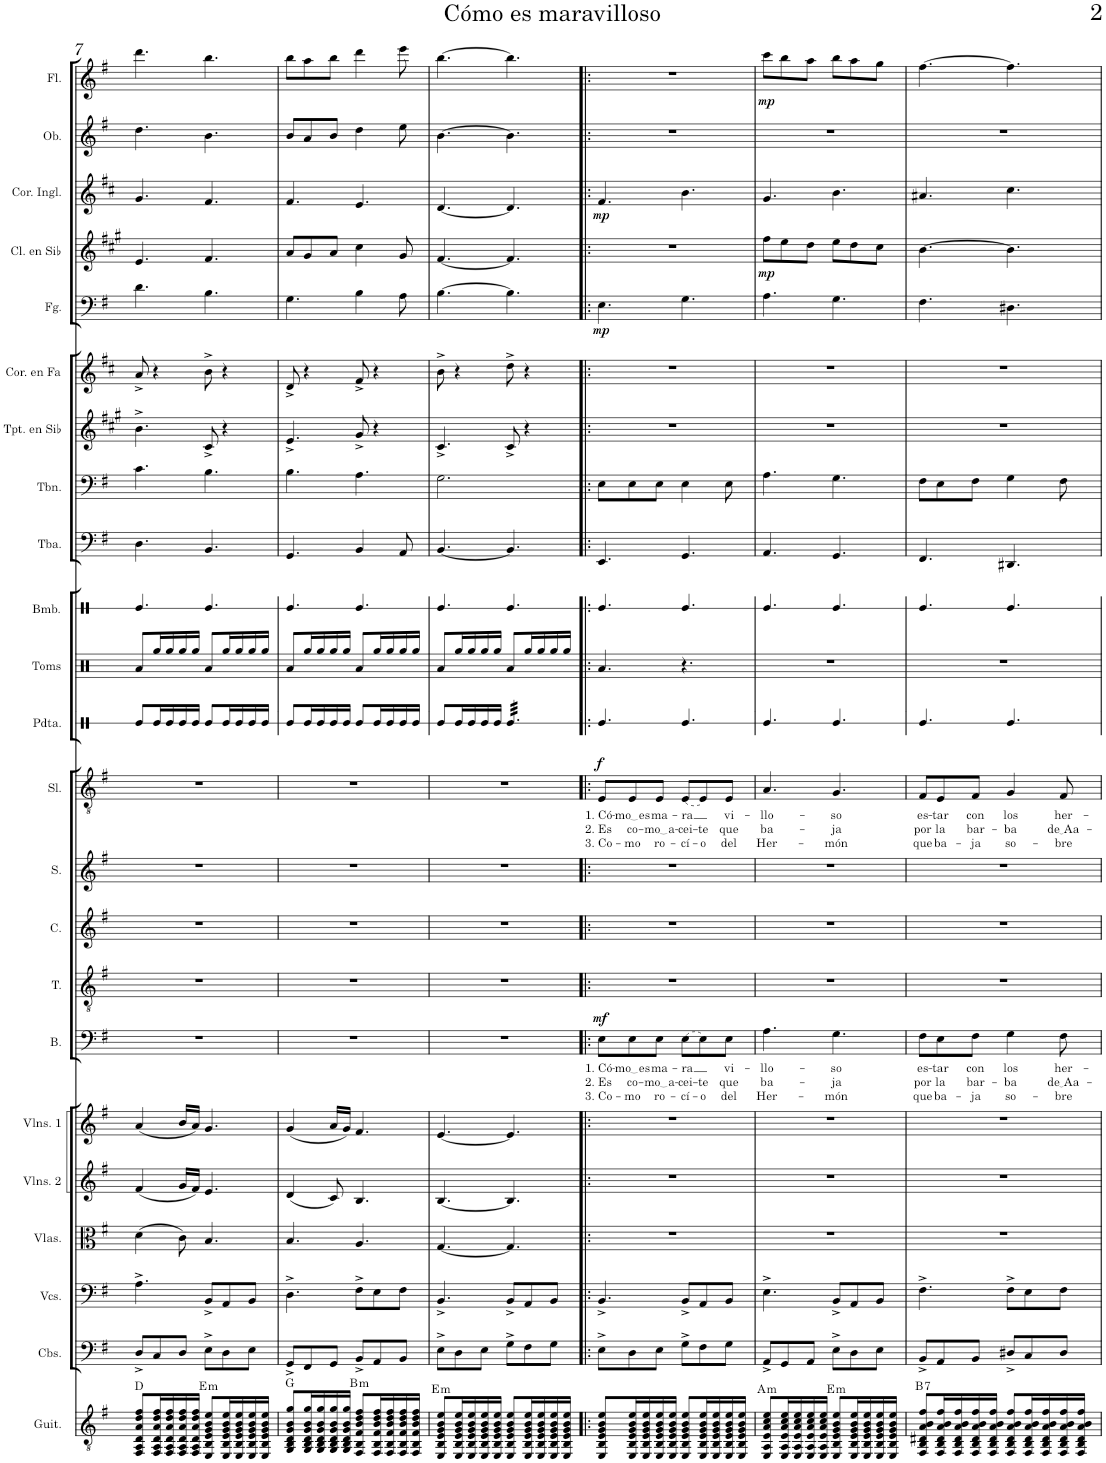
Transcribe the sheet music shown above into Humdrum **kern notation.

**kern	**harte	**kern	**kern	**kern	**kern	**kern	**kern	**text	**text	**text	**dynam	**kern	**kern	**kern	**kern	**text	**text	**text	**dynam	**kern	**kern	**kern	**kern	**kern	**kern	**kern	**kern	**dynam	**kern	**dynam	**kern	**dynam	**kern	**kern	**dynam
*part23	*part23	*part22	*part21	*part20	*part19	*part18	*part17	*part17	*part17	*part17	*part17	*part16	*part15	*part14	*part13	*part13	*part13	*part13	*part13	*part12	*part11	*part10	*part9	*part8	*part7	*part6	*part5	*part5	*part4	*part4	*part3	*part3	*part2	*part1	*part1
*staff23	*	*staff22	*staff21	*staff20	*staff19	*staff18	*staff17	*staff17	*staff17	*staff17	*staff17	*staff16	*staff15	*staff14	*staff13	*staff13	*staff13	*staff13	*staff13	*staff12	*staff11	*staff10	*staff9	*staff8	*staff7	*staff6	*staff5	*staff5	*staff4	*staff4	*staff3	*staff3	*staff2	*staff1	*staff1
*I"Guitarra clásica	*	*I"Contrabajos	*I"Violonchelos	*I"Violas	*I"Violines 2	*I"Violines 1	*I"Bajo	*	*	*	*	*I"Tenor	*I"Contralto	*I"Soprano	*I"Solista	*	*	*	*	*I"Pandereta	*I"Toms	*I"Bombo	*I"Tuba	*I"Trombón	*I"Trompeta en Sib	*I"Trompa en Fa	*I"Fagot	*	*I"Clarinete en Sib	*	*I"Corno inglés	*	*I"Oboe	*I"Flauta	*
*I'Guit.	*	*I'Cbs.	*I'Vcs.	*I'Vlas.	*I'Vlns. 2	*I'Vlns. 1	*I'B.	*	*	*	*	*I'T.	*I'C.	*I'S.	*I'Sl.	*	*	*	*	*I'Pdta.	*I'Toms	*I'Bmb.	*I'Tba.	*I'Tbn.	*I'Tpt. en Sib	*	*I'Fg.	*	*I'Cl. en Sib	*	*I'Cor. Ingl.	*	*I'Ob.	*I'Fl.	*
!!LO:PB:g=z
*clefGv2	*	*clefF4	*clefF4	*clefC3	*clefG2	*clefG2	*clefF4	*	*	*	*	*clefGv2	*clefG2	*clefG2	*clefGv2	*	*	*	*	*clefX	*clefX	*clefX	*clefF4	*clefF4	*clefG2	*clefG2	*clefF4	*	*clefG2	*	*clefG2	*	*clefG2	*clefG2	*
*	*	*Trd7c12	*	*	*	*	*	*	*	*	*	*	*	*	*	*	*	*	*	*	*	*	*	*	*Trd1c2	*Trd4c7	*	*	*Trd1c2	*	*Trd4c7	*	*	*	*
*k[f#]	*	*k[f#]	*k[f#]	*k[f#]	*k[f#]	*k[f#]	*k[f#]	*	*	*	*	*k[f#]	*k[f#]	*k[f#]	*k[f#]	*	*	*	*	*k[]	*k[]	*k[]	*k[f#]	*k[f#]	*k[f#c#g#]	*k[f#c#]	*k[f#]	*	*k[f#c#g#]	*	*k[f#c#]	*	*k[f#]	*k[f#]	*
*M6/8	*	*M6/8	*M6/8	*M6/8	*M6/8	*M6/8	*M6/8	*	*	*	*	*M6/8	*M6/8	*M6/8	*M6/8	*	*	*	*	*M6/8	*M6/8	*M6/8	*M6/8	*M6/8	*M6/8	*M6/8	*M6/8	*	*M6/8	*	*M6/8	*	*M6/8	*M6/8	*
=7	=7	=7	=7	=7	=7	=7	=7	=7	=7	=7	=7	=7	=7	=7	=7	=7	=7	=7	=7	=7	=7	=7	=7	=7	=7	=7	=7	=7	=7	=7	=7	=7	=7	=7	=7
8FF#/ 8AA/ 8D/ 8A/ 8d/ 8f#/L	D:maj	8D^/L	4.A^\	(4d\	(4f#/	(4a/	2.r	.	.	.	.	2.r	2.r	2.r	2.r	.	.	.	.	8Re/L	8Ra/L	4.Re/	4.D\	4.c\	4.b^\	8a^/	4.d\	.	4.e/	.	4.g/	.	4.dd\	4.ddd\	.
16FF#/ 16AA/ 16D/ 16A/ 16d/ 16f#/L	.	8C/	.	.	.	.	.	.	.	.	.	.	.	.	.	.	.	.	.	16Re/L	16Rgg/L	.	.	.	.	4r	.	.	.	.	.	.	.	.	.
16FF#/ 16AA/ 16D/ 16A/ 16d/ 16f#/	.	.	.	.	.	.	.	.	.	.	.	.	.	.	.	.	.	.	.	16Re/	16Rgg/	.	.	.	.	.	.	.	.	.	.	.	.	.	.
16FF#/ 16AA/ 16D/ 16A/ 16d/ 16f#/	.	8D/J	.	8c\)	16g/LL	16b/LL	.	.	.	.	.	.	.	.	.	.	.	.	.	16Re/	16Rgg/	.	.	.	.	.	.	.	.	.	.	.	.	.	.
16FF#/ 16AA/ 16D/ 16A/ 16d/ 16f#/JJ	.	.	.	.	16f#/JJ)	16a/JJ)	.	.	.	.	.	.	.	.	.	.	.	.	.	16Re/JJ	16Rgg/JJ	.	.	.	.	.	.	.	.	.	.	.	.	.	.
!	!LO:H:kt=m	!	!	!	!	!	!	!	!	!	!	!	!	!	!	!	!	!	!	!	!	!	!	!	!	!	!	!	!	!	!	!	!	!	!
8EE/ 8BB/ 8E/ 8G/ 8B/ 8e/L	E:min	8E^\L	8BB^/L	4.B/	4.e/	4.g/	.	.	.	.	.	.	.	.	.	.	.	.	.	8Re/L	8Ra/L	4.Re/	4.BB/	4.B\	8c#^/	8b^\	4.B\	.	4.f#/	.	4.f#/	.	4.b\	4.bb\	.
16EE/ 16BB/ 16E/ 16G/ 16B/ 16e/L	.	8D\	8AA/	.	.	.	.	.	.	.	.	.	.	.	.	.	.	.	.	16Re/L	16Rgg/L	.	.	.	4r	4r	.	.	.	.	.	.	.	.	.
16EE/ 16BB/ 16E/ 16G/ 16B/ 16e/	.	.	.	.	.	.	.	.	.	.	.	.	.	.	.	.	.	.	.	16Re/	16Rgg/	.	.	.	.	.	.	.	.	.	.	.	.	.	.
16EE/ 16BB/ 16E/ 16G/ 16B/ 16e/	.	8E\J	8BB/J	.	.	.	.	.	.	.	.	.	.	.	.	.	.	.	.	16Re/	16Rgg/	.	.	.	.	.	.	.	.	.	.	.	.	.	.
16EE/ 16BB/ 16E/ 16G/ 16B/ 16e/JJ	.	.	.	.	.	.	.	.	.	.	.	.	.	.	.	.	.	.	.	16Re/JJ	16Rgg/JJ	.	.	.	.	.	.	.	.	.	.	.	.	.	.
=8	=8	=8	=8	=8	=8	=8	=8	=8	=8	=8	=8	=8	=8	=8	=8	=8	=8	=8	=8	=8	=8	=8	=8	=8	=8	=8	=8	=8	=8	=8	=8	=8	=8	=8	=8
8GG/ 8BB/ 8D/ 8G/ 8B/ 8g/L	G:maj	8GG^/L	4.D^\	4.B/	(4d/	(4g/	2.r	.	.	.	.	2.r	2.r	2.r	2.r	.	.	.	.	8Re/L	8Ra/L	4.Re/	4.GG/	4.B\	4.e^/	8d^/	4.G\	.	8a/L	.	4.f#/	.	8b/L	8bb\L	.
16GG/ 16BB/ 16D/ 16G/ 16B/ 16g/L	.	8FF#/	.	.	.	.	.	.	.	.	.	.	.	.	.	.	.	.	.	16Re/L	16Rgg/L	.	.	.	.	4r	.	.	8g#/	.	.	.	8a/	8aa\	.
16GG/ 16BB/ 16D/ 16G/ 16B/ 16g/	.	.	.	.	.	.	.	.	.	.	.	.	.	.	.	.	.	.	.	16Re/	16Rgg/	.	.	.	.	.	.	.	.	.	.	.	.	.	.
16GG/ 16BB/ 16D/ 16G/ 16B/ 16g/	.	8GG/J	.	.	8c/)	16a/LL	.	.	.	.	.	.	.	.	.	.	.	.	.	16Re/	16Rgg/	.	.	.	.	.	.	.	8a/J	.	.	.	8b/J	8bb\J	.
16GG/ 16BB/ 16D/ 16G/ 16B/ 16g/JJ	.	.	.	.	.	16g/JJ)	.	.	.	.	.	.	.	.	.	.	.	.	.	16Re/JJ	16Rgg/JJ	.	.	.	.	.	.	.	.	.	.	.	.	.	.
!	!LO:H:kt=m	!	!	!	!	!	!	!	!	!	!	!	!	!	!	!	!	!	!	!	!	!	!	!	!	!	!	!	!	!	!	!	!	!	!
8FF#/ 8BB/ 8F#/ 8B/ 8d/ 8f#/L	B:min	8BB^/L	8F#^\L	4.A/	4.B/	4.f#/	.	.	.	.	.	.	.	.	.	.	.	.	.	8Re/L	8Ra/L	4.Re/	4BB/	4.A\	8g#^/	8f#^/	4B\	.	4cc#\	.	4.e/	.	4dd\	4ddd\	.
16FF#/ 16BB/ 16F#/ 16B/ 16d/ 16f#/L	.	8AA/	8E\	.	.	.	.	.	.	.	.	.	.	.	.	.	.	.	.	16Re/L	16Rgg/L	.	.	.	4r	4r	.	.	.	.	.	.	.	.	.
16FF#/ 16BB/ 16F#/ 16B/ 16d/ 16f#/	.	.	.	.	.	.	.	.	.	.	.	.	.	.	.	.	.	.	.	16Re/	16Rgg/	.	.	.	.	.	.	.	.	.	.	.	.	.	.
16FF#/ 16BB/ 16F#/ 16B/ 16d/ 16f#/	.	8BB/J	8F#\J	.	.	.	.	.	.	.	.	.	.	.	.	.	.	.	.	16Re/	16Rgg/	.	8AA/	.	.	.	8A\	.	8g#/	.	.	.	8ee\	8eee\	.
16FF#/ 16BB/ 16F#/ 16B/ 16d/ 16f#/JJ	.	.	.	.	.	.	.	.	.	.	.	.	.	.	.	.	.	.	.	16Re/JJ	16Rgg/JJ	.	.	.	.	.	.	.	.	.	.	.	.	.	.
=9	=9	=9	=9	=9	=9	=9	=9	=9	=9	=9	=9	=9	=9	=9	=9	=9	=9	=9	=9	=9	=9	=9	=9	=9	=9	=9	=9	=9	=9	=9	=9	=9	=9	=9	=9
!	!LO:H:kt=m	!	!	!	!	!	!	!	!	!	!	!	!	!	!	!	!	!	!	!	!	!	!	!	!	!	!	!	!	!	!	!	!	!	!
8EE/ 8BB/ 8E/ 8G/ 8B/ 8e/L	E:min	8E^\L	4.BB^/	[4.G/	[4.B/	[4.e/	2.r	.	.	.	.	2.r	2.r	2.r	2.r	.	.	.	.	8Re/L	8Ra/L	4.Re/	[4.BB/	2.G\	4.c#^/	8b^\	[4.B\	.	[4.f#/	.	[4.d/	.	[4.b\	[4.bb\	.
16EE/ 16BB/ 16E/ 16G/ 16B/ 16e/L	.	8D\	.	.	.	.	.	.	.	.	.	.	.	.	.	.	.	.	.	16Re/L	16Rgg/L	.	.	.	.	4r	.	.	.	.	.	.	.	.	.
16EE/ 16BB/ 16E/ 16G/ 16B/ 16e/	.	.	.	.	.	.	.	.	.	.	.	.	.	.	.	.	.	.	.	16Re/	16Rgg/	.	.	.	.	.	.	.	.	.	.	.	.	.	.
16EE/ 16BB/ 16E/ 16G/ 16B/ 16e/	.	8E\J	.	.	.	.	.	.	.	.	.	.	.	.	.	.	.	.	.	16Re/	16Rgg/	.	.	.	.	.	.	.	.	.	.	.	.	.	.
16EE/ 16BB/ 16E/ 16G/ 16B/ 16e/JJ	.	.	.	.	.	.	.	.	.	.	.	.	.	.	.	.	.	.	.	16Re/JJ	16Rgg/JJ	.	.	.	.	.	.	.	.	.	.	.	.	.	.
*	*	*	*	*	*	*	*	*	*	*	*	*	*	*	*	*	*	*	*	*tremolo	*	*	*	*	*	*	*	*	*	*	*	*	*	*	*
8EE/ 8BB/ 8E/ 8G/ 8B/ 8e/L	.	8G^\L	8BB^/L	4.G/]	4.B/]	4.e/]	.	.	.	.	.	.	.	.	.	.	.	.	.	32Re/LLL	8Ra/L	4.Re/	4.BB/]	.	8c#^/	8dd^\	4.B\]	.	4.f#/]	.	4.d/]	.	4.b\]	4.bb\]	.
.	.	.	.	.	.	.	.	.	.	.	.	.	.	.	.	.	.	.	.	32Re/	.	.	.	.	.	.	.	.	.	.	.	.	.	.	.
.	.	.	.	.	.	.	.	.	.	.	.	.	.	.	.	.	.	.	.	32Re/	.	.	.	.	.	.	.	.	.	.	.	.	.	.	.
.	.	.	.	.	.	.	.	.	.	.	.	.	.	.	.	.	.	.	.	32Re/	.	.	.	.	.	.	.	.	.	.	.	.	.	.	.
16EE/ 16BB/ 16E/ 16G/ 16B/ 16e/L	.	8F#\	8AA/	.	.	.	.	.	.	.	.	.	.	.	.	.	.	.	.	32Re/	16Rgg/L	.	.	.	4r	4r	.	.	.	.	.	.	.	.	.
.	.	.	.	.	.	.	.	.	.	.	.	.	.	.	.	.	.	.	.	32Re/	.	.	.	.	.	.	.	.	.	.	.	.	.	.	.
16EE/ 16BB/ 16E/ 16G/ 16B/ 16e/	.	.	.	.	.	.	.	.	.	.	.	.	.	.	.	.	.	.	.	32Re/	16Rgg/	.	.	.	.	.	.	.	.	.	.	.	.	.	.
.	.	.	.	.	.	.	.	.	.	.	.	.	.	.	.	.	.	.	.	32Re/	.	.	.	.	.	.	.	.	.	.	.	.	.	.	.
16EE/ 16BB/ 16E/ 16G/ 16B/ 16e/	.	8G\J	8BB/J	.	.	.	.	.	.	.	.	.	.	.	.	.	.	.	.	32Re/	16Rgg/	.	.	.	.	.	.	.	.	.	.	.	.	.	.
.	.	.	.	.	.	.	.	.	.	.	.	.	.	.	.	.	.	.	.	32Re/	.	.	.	.	.	.	.	.	.	.	.	.	.	.	.
16EE/ 16BB/ 16E/ 16G/ 16B/ 16e/JJ	.	.	.	.	.	.	.	.	.	.	.	.	.	.	.	.	.	.	.	32Re/	16Rgg/JJ	.	.	.	.	.	.	.	.	.	.	.	.	.	.
.	.	.	.	.	.	.	.	.	.	.	.	.	.	.	.	.	.	.	.	32Re/JJJ	.	.	.	.	.	.	.	.	.	.	.	.	.	.	.
*	*	*	*	*	*	*	*	*	*	*	*	*	*	*	*	*	*	*	*	*Xtremolo	*	*	*	*	*	*	*	*	*	*	*	*	*	*	*
=10!|:	=10!|:	=10!|:	=10!|:	=10!|:	=10!|:	=10!|:	=10!|:	=10!|:	=10!|:	=10!|:	=10!|:	=10!|:	=10!|:	=10!|:	=10!|:	=10!|:	=10!|:	=10!|:	=10!|:	=10!|:	=10!|:	=10!|:	=10!|:	=10!|:	=10!|:	=10!|:	=10!|:	=10!|:	=10!|:	=10!|:	=10!|:	=10!|:	=10!|:	=10!|:	=10!|:
!	!	!	!	!	!	!	!	!LO:LY:b	!LO:LY:b	!LO:LY:b	!LO:DY:a	!	!	!	!	!LO:LY:b	!LO:LY:b	!LO:LY:b	!LO:DY:a	!	!	!	!	!	!	!	!	!LO:DY:b	!	!	!	!LO:DY:b	!	!	!
8EE/ 8BB/ 8E/ 8G/ 8B/ 8e/L	.	8E^\L	4.BB^/	2.r	2.r	2.r	8E\L	1. Có-	2. Es	3. Co-	mf	2.r	2.r	2.r	8E/L	1. Có-	2. Es	3. Co-	f	4.Re/	4.Ra/	4.Re/	4.EE/	8E\L	2.r	2.r	4.E\	mp	2.r	.	4.f#/	mp	2.r	2.r	.
!	!	!	!	!	!	!	!	!LO:LY:b	!LO:LY:b	!LO:LY:b	!	!	!	!	!	!LO:LY:b	!LO:LY:b	!LO:LY:b	!	!	!	!	!	!	!	!	!	!	!	!	!	!	!	!	!
16EE/ 16BB/ 16E/ 16G/ 16B/ 16e/L	.	8D\	.	.	.	.	8E\	mo es	co-	-mo	.	.	.	.	8E/	mo es	co-	-mo	.	.	.	.	.	8E\	.	.	.	.	.	.	.	.	.	.	.
16EE/ 16BB/ 16E/ 16G/ 16B/ 16e/	.	.	.	.	.	.	.	.	.	.	.	.	.	.	.	.	.	.	.	.	.	.	.	.	.	.	.	.	.	.	.	.	.	.	.
!	!	!	!	!	!	!	!	!LO:LY:b	!LO:LY:b	!LO:LY:b	!	!	!	!	!	!LO:LY:b	!LO:LY:b	!LO:LY:b	!	!	!	!	!	!	!	!	!	!	!	!	!	!	!	!	!
16EE/ 16BB/ 16E/ 16G/ 16B/ 16e/	.	8E\J	.	.	.	.	8E\J	ma-	mo a	ro-	.	.	.	.	8E/J	ma-	mo a	ro-	.	.	.	.	.	8E\J	.	.	.	.	.	.	.	.	.	.	.
16EE/ 16BB/ 16E/ 16G/ 16B/ 16e/JJ	.	.	.	.	.	.	.	.	.	.	.	.	.	.	.	.	.	.	.	.	.	.	.	.	.	.	.	.	.	.	.	.	.	.	.
!	!	!	!	!	!	!	!LO:T:dash	!LO:LY:b	!LO:LY:b	!LO:LY:b	!	!	!	!	!LO:T:dash	!LO:LY:b	!LO:LY:b	!LO:LY:b	!	!	!	!	!	!	!	!	!	!	!	!	!	!	!	!	!
8EE/ 8BB/ 8E/ 8G/ 8B/ 8e/L	.	8G^\L	8BB^/L	.	.	.	[8E\L	-ra	-cei-	-cí-	.	.	.	.	[8E/L	-ra	-cei-	-cí-	.	4.Re/	4.r	4.Re/	4.GG/	4E\	.	.	4.G\	.	.	.	4.b\	.	.	.	.
!	!	!	!	!	!	!	!	!	!LO:LY:b	!LO:LY:b	!	!	!	!	!	!	!LO:LY:b	!LO:LY:b	!	!	!	!	!	!	!	!	!	!	!	!	!	!	!	!	!
16EE/ 16BB/ 16E/ 16G/ 16B/ 16e/L	.	8F#\	8AA/	.	.	.	8E\]	.	-te	-o	.	.	.	.	8E/]	.	-te	-o	.	.	.	.	.	.	.	.	.	.	.	.	.	.	.	.	.
16EE/ 16BB/ 16E/ 16G/ 16B/ 16e/	.	.	.	.	.	.	.	.	.	.	.	.	.	.	.	.	.	.	.	.	.	.	.	.	.	.	.	.	.	.	.	.	.	.	.
!	!	!	!	!	!	!	!	!LO:LY:b	!LO:LY:b	!LO:LY:b	!	!	!	!	!	!LO:LY:b	!LO:LY:b	!LO:LY:b	!	!	!	!	!	!	!	!	!	!	!	!	!	!	!	!	!
16EE/ 16BB/ 16E/ 16G/ 16B/ 16e/	.	8G\J	8BB/J	.	.	.	8E\J	vi-	que	del	.	.	.	.	8E/J	vi-	que	del	.	.	.	.	.	8E\	.	.	.	.	.	.	.	.	.	.	.
16EE/ 16BB/ 16E/ 16G/ 16B/ 16e/JJ	.	.	.	.	.	.	.	.	.	.	.	.	.	.	.	.	.	.	.	.	.	.	.	.	.	.	.	.	.	.	.	.	.	.	.
=11	=11	=11	=11	=11	=11	=11	=11	=11	=11	=11	=11	=11	=11	=11	=11	=11	=11	=11	=11	=11	=11	=11	=11	=11	=11	=11	=11	=11	=11	=11	=11	=11	=11	=11	=11
!	!LO:H:kt=m	!	!	!	!	!	!	!LO:LY:b	!LO:LY:b	!LO:LY:b	!	!	!	!	!	!LO:LY:b	!LO:LY:b	!LO:LY:b	!	!	!	!	!	!	!	!	!	!	!	!LO:DY:b	!	!	!	!	!LO:DY:b
8EE/ 8AA/ 8E/ 8A/ 8c/ 8e/L	A:min	8AA^/L	4.E^\	2.r	2.r	2.r	4.A\	-llo-	ba-	Her-	.	2.r	2.r	2.r	4.A/	-llo-	ba-	Her-	.	4.Re/	2.r	4.Re/	4.AA/	4.A\	2.r	2.r	4.A\	.	8ff#\L	mp	4.g/	.	2.r	8ccc\L	mp
16EE/ 16AA/ 16E/ 16A/ 16c/ 16e/L	.	8GG/	.	.	.	.	.	.	.	.	.	.	.	.	.	.	.	.	.	.	.	.	.	.	.	.	.	.	8ee\	.	.	.	.	8bb\	.
16EE/ 16AA/ 16E/ 16A/ 16c/ 16e/	.	.	.	.	.	.	.	.	.	.	.	.	.	.	.	.	.	.	.	.	.	.	.	.	.	.	.	.	.	.	.	.	.	.	.
16EE/ 16AA/ 16E/ 16A/ 16c/ 16e/	.	8AA/J	.	.	.	.	.	.	.	.	.	.	.	.	.	.	.	.	.	.	.	.	.	.	.	.	.	.	8dd\J	.	.	.	.	8aa\J	.
16EE/ 16AA/ 16E/ 16A/ 16c/ 16e/JJ	.	.	.	.	.	.	.	.	.	.	.	.	.	.	.	.	.	.	.	.	.	.	.	.	.	.	.	.	.	.	.	.	.	.	.
!	!LO:H:kt=m	!	!	!	!	!	!	!LO:LY:b	!LO:LY:b	!LO:LY:b	!	!	!	!	!	!LO:LY:b	!LO:LY:b	!LO:LY:b	!	!	!	!	!	!	!	!	!	!	!	!	!	!	!	!	!
8EE/ 8BB/ 8E/ 8G/ 8B/ 8e/L	E:min	8E^\L	8BB^/L	.	.	.	4.G\	-so	-ja	-món	.	.	.	.	4.G/	-so	-ja	-món	.	4.Re/	.	4.Re/	4.GG/	4.G\	.	.	4.G\	.	8ee\L	.	4.b\	.	.	8bb\L	.
16EE/ 16BB/ 16E/ 16G/ 16B/ 16e/L	.	8D\	8AA/	.	.	.	.	.	.	.	.	.	.	.	.	.	.	.	.	.	.	.	.	.	.	.	.	.	8dd\	.	.	.	.	8aa\	.
16EE/ 16BB/ 16E/ 16G/ 16B/ 16e/	.	.	.	.	.	.	.	.	.	.	.	.	.	.	.	.	.	.	.	.	.	.	.	.	.	.	.	.	.	.	.	.	.	.	.
16EE/ 16BB/ 16E/ 16G/ 16B/ 16e/	.	8E\J	8BB/J	.	.	.	.	.	.	.	.	.	.	.	.	.	.	.	.	.	.	.	.	.	.	.	.	.	8cc#\J	.	.	.	.	8gg\J	.
16EE/ 16BB/ 16E/ 16G/ 16B/ 16e/JJ	.	.	.	.	.	.	.	.	.	.	.	.	.	.	.	.	.	.	.	.	.	.	.	.	.	.	.	.	.	.	.	.	.	.	.
=12	=12	=12	=12	=12	=12	=12	=12	=12	=12	=12	=12	=12	=12	=12	=12	=12	=12	=12	=12	=12	=12	=12	=12	=12	=12	=12	=12	=12	=12	=12	=12	=12	=12	=12	=12
!	!LO:H:kt=7	!	!	!	!	!	!	!LO:LY:b	!LO:LY:b	!LO:LY:b	!	!	!	!	!	!LO:LY:b	!LO:LY:b	!LO:LY:b	!	!	!	!	!	!	!	!	!	!	!	!	!	!	!	!	!
8FF#/ 8BB/ 8D#X/ 8A/ 8B/ 8f#/L	B:7	8BB^/L	4.F#^\	2.r	2.r	2.r	8F#\L	es-	por	que	.	2.r	2.r	2.r	8F#/L	es-	por	que	.	4.Re/	2.r	4.Re/	4.FF#/	8F#\L	2.r	2.r	4.F#\	.	[4.b\	.	4.a#X/	.	2.r	[4.ff#\	.
!	!	!	!	!	!	!	!	!LO:LY:b	!LO:LY:b	!LO:LY:b	!	!	!	!	!	!LO:LY:b	!LO:LY:b	!LO:LY:b	!	!	!	!	!	!	!	!	!	!	!	!	!	!	!	!	!
16FF#/ 16BB/ 16D#/ 16A/ 16B/ 16f#/L	.	8AA/	.	.	.	.	8E\	-tar	la	ba-	.	.	.	.	8E/	-tar	la	ba-	.	.	.	.	.	8E\	.	.	.	.	.	.	.	.	.	.	.
16FF#/ 16BB/ 16D#/ 16A/ 16B/ 16f#/	.	.	.	.	.	.	.	.	.	.	.	.	.	.	.	.	.	.	.	.	.	.	.	.	.	.	.	.	.	.	.	.	.	.	.
!	!	!	!	!	!	!	!	!LO:LY:b	!LO:LY:b	!LO:LY:b	!	!	!	!	!	!LO:LY:b	!LO:LY:b	!LO:LY:b	!	!	!	!	!	!	!	!	!	!	!	!	!	!	!	!	!
16FF#/ 16BB/ 16D#/ 16A/ 16B/ 16f#/	.	8BB/J	.	.	.	.	8F#\J	con	bar-	-ja	.	.	.	.	8F#/J	con	bar-	-ja	.	.	.	.	.	8F#\J	.	.	.	.	.	.	.	.	.	.	.
16FF#/ 16BB/ 16D#/ 16A/ 16B/ 16f#/JJ	.	.	.	.	.	.	.	.	.	.	.	.	.	.	.	.	.	.	.	.	.	.	.	.	.	.	.	.	.	.	.	.	.	.	.
!	!	!	!	!	!	!	!	!LO:LY:b	!LO:LY:b	!LO:LY:b	!	!	!	!	!	!LO:LY:b	!LO:LY:b	!LO:LY:b	!	!	!	!	!	!	!	!	!	!	!	!	!	!	!	!	!
8FF#/ 8BB/ 8D#/ 8A/ 8B/ 8f#/L	.	8D#X^/L	8F#^\L	.	.	.	4G\	-los	-ba	so-	.	.	.	.	4G/	-los	-ba	so-	.	4.Re/	.	4.Re/	4.DD#X/	4G\	.	.	4.D#X\	.	4.b\]	.	4.cc#\	.	.	4.ff#\]	.
16FF#/ 16BB/ 16D#/ 16A/ 16B/ 16f#/L	.	8C/	8E\	.	.	.	.	.	.	.	.	.	.	.	.	.	.	.	.	.	.	.	.	.	.	.	.	.	.	.	.	.	.	.	.
16FF#/ 16BB/ 16D#/ 16A/ 16B/ 16f#/	.	.	.	.	.	.	.	.	.	.	.	.	.	.	.	.	.	.	.	.	.	.	.	.	.	.	.	.	.	.	.	.	.	.	.
!	!	!	!	!	!	!	!	!LO:LY:b	!LO:LY:b	!LO:LY:b	!	!	!	!	!	!LO:LY:b	!LO:LY:b	!LO:LY:b	!	!	!	!	!	!	!	!	!	!	!	!	!	!	!	!	!
16FF#/ 16BB/ 16D#/ 16A/ 16B/ 16f#/	.	8D#/J	8F#\J	.	.	.	8F#\	her-	de Aa	-bre	.	.	.	.	8F#/	her-	de Aa	-bre	.	.	.	.	.	8F#\	.	.	.	.	.	.	.	.	.	.	.
16FF#/ 16BB/ 16D#/ 16A/ 16B/ 16f#/JJ	.	.	.	.	.	.	.	.	.	.	.	.	.	.	.	.	.	.	.	.	.	.	.	.	.	.	.	.	.	.	.	.	.	.	.
=	=	=	=	=	=	=	=	=	=	=	=	=	=	=	=	=	=	=	=	=	=	=	=	=	=	=	=	=	=	=	=	=	=	=	=
*-	*-	*-	*-	*-	*-	*-	*-	*-	*-	*-	*-	*-	*-	*-	*-	*-	*-	*-	*-	*-	*-	*-	*-	*-	*-	*-	*-	*-	*-	*-	*-	*-	*-	*-	*-
